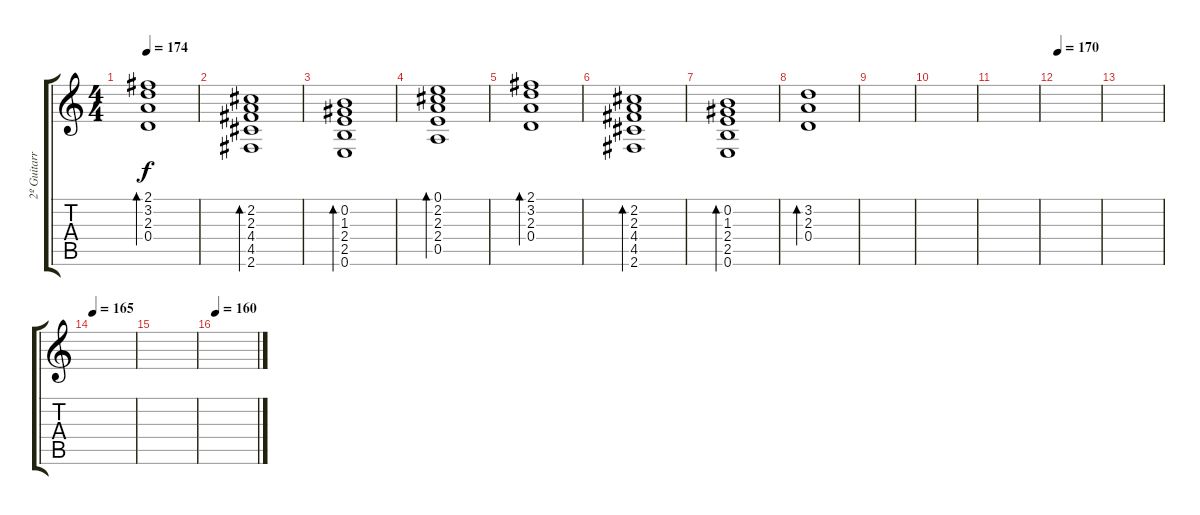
\track ("2º Guitarra Distorcion" "2º Guitarr") {instrument distortionguitar}
\staff {score tabs}
\tuning (E4 B3 G3 D3 A2 E2) {hide}
\ts (4 4)
\tempo 174
\clef g2
\ks c
(2.1 3.2 2.3 0.4).1{bd 60 dy f} |
(2.2 2.3 4.4 4.5 2.6).1{bd 60} |
(0.2 1.3 2.4 2.5 0.6).1{bd 60} |
(0.1 2.2 2.3 2.4 0.5).1{bd 60} |
(2.1 3.2 2.3 0.4).1{bd 60} |
(2.2 2.3 4.4 4.5 2.6).1{bd 60} |
(0.2 1.3 2.4 2.5 0.6).1{bd 60} |
(3.2 2.3 0.4).1{bd 60} |
|
|
|
\tempo 170
|
|
\tempo 165
|
|
\tempo 160
